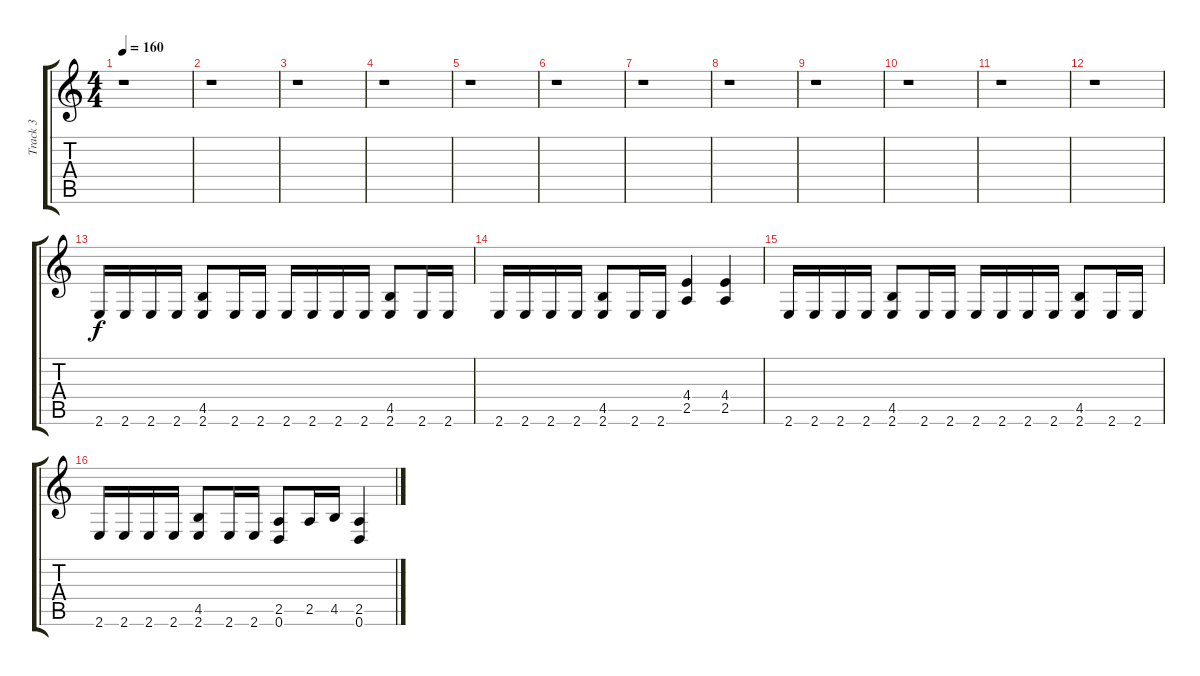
\track ("Track 3" "Track 3") {instrument distortionguitar}
\staff {score tabs}
\tuning (D4 A3 F3 C3 G2 D2) {hide}
\ts (4 4)
\tempo 160
\clef g2
\ks c
r.1{dy f instrument distortionguitar} |
r.1 |
r.1 |
r.1 |
r.1 |
r.1 |
r.1 |
r.1 |
r.1 |
r.1 |
r.1 |
r.1 |
2.6.16 2.6.16 2.6.16 2.6.16 (4.5 2.6).8 2.6.16 2.6.16 2.6.16 2.6.16 2.6.16 2.6.16 (4.5 2.6).8 2.6.16 2.6.16 |
2.6.16 2.6.16 2.6.16 2.6.16 (4.5 2.6).8 2.6.16 2.6.16 (4.4 2.5).4 (4.4 2.5).4 |
2.6.16 2.6.16 2.6.16 2.6.16 (4.5 2.6).8 2.6.16 2.6.16 2.6.16 2.6.16 2.6.16 2.6.16 (4.5 2.6).8 2.6.16 2.6.16 |
2.6.16 2.6.16 2.6.16 2.6.16 (4.5 2.6).8 2.6.16 2.6.16 (2.5 0.6).8 2.5.16 4.5.16 (2.5 0.6).4
